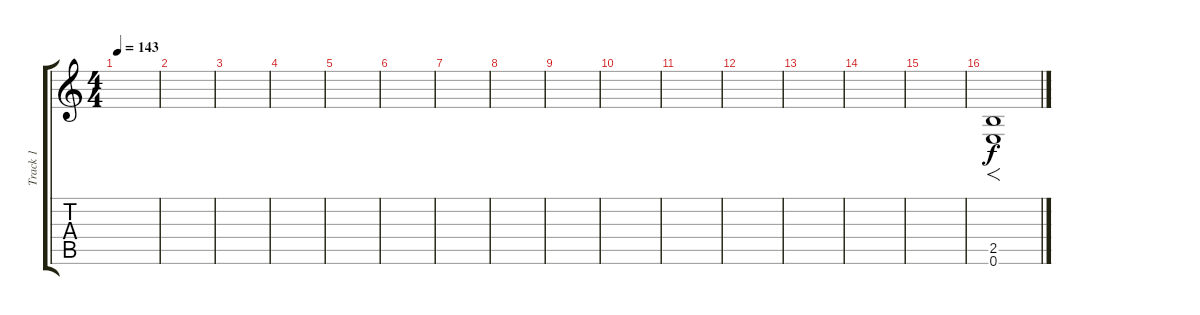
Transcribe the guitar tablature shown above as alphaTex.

\track ("Track 1" "Track 1") {instrument distortionguitar}
\staff {score tabs}
\tuning (E4 B3 G3 D3 A2 E2) {hide}
\ts (4 4)
\tempo 143
\clef g2
\ks c
|
|
|
|
|
|
|
|
|
|
|
|
|
|
|
(2.5 0.6).1{f}
